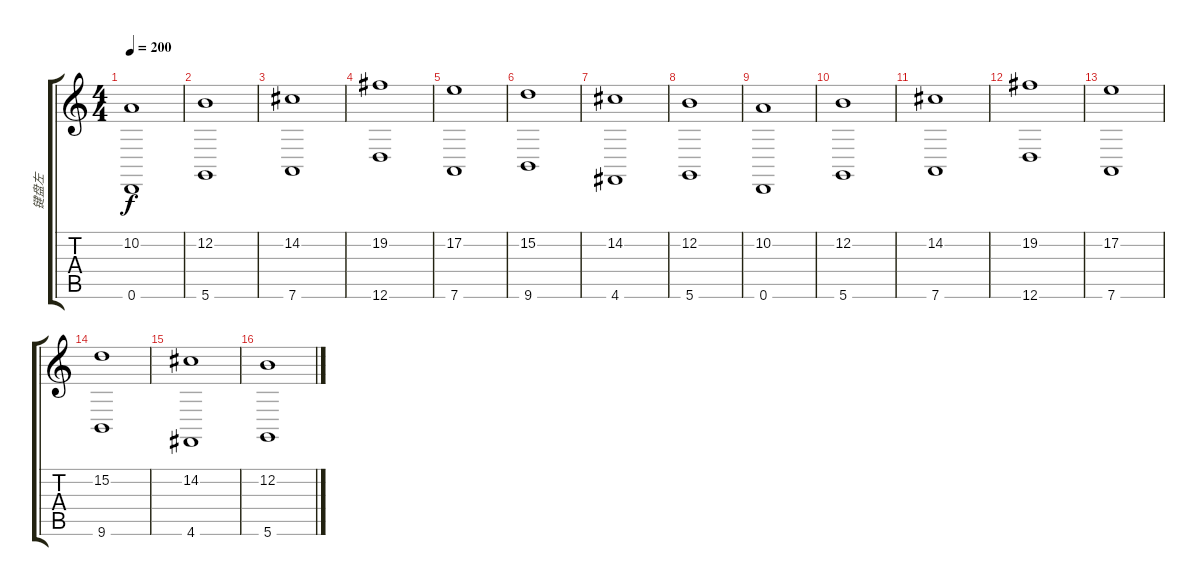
\track ("键盘左" "键盘左") {instrument stringensemble2}
\staff {score tabs}
\tuning (E4 B3 G3 D3 A2 D2) {hide}
\ts (4 4)
\tempo 200
\clef g2
\ks c
(10.2 0.6).1{dy f} |
(12.2 5.6).1 |
(14.2 7.6).1 |
(19.2 12.6).1 |
(17.2 7.6).1 |
(15.2 9.6).1 |
(14.2 4.6).1 |
(12.2 5.6).1 |
(10.2 0.6).1 |
(12.2 5.6).1 |
(14.2 7.6).1 |
(19.2 12.6).1 |
(17.2 7.6).1 |
(15.2 9.6).1 |
(14.2 4.6).1 |
(12.2 5.6).1
